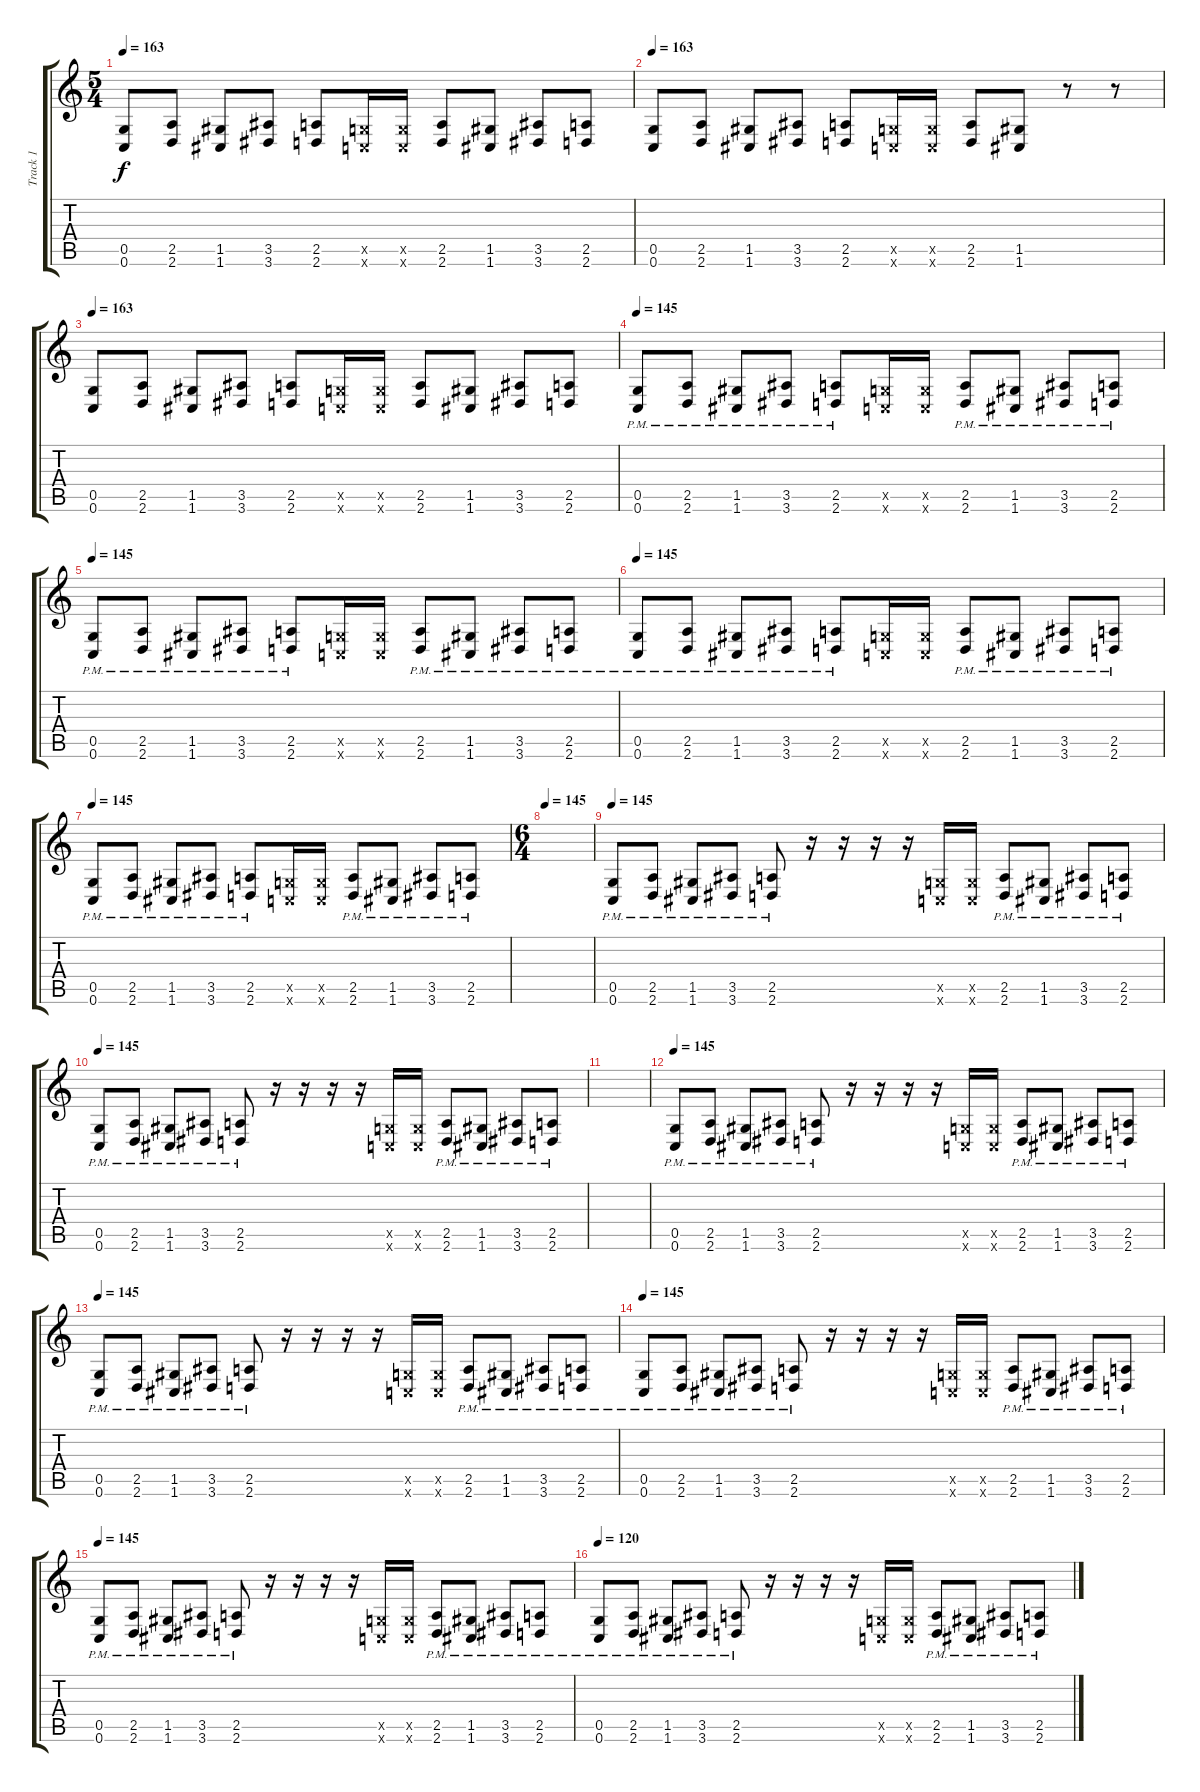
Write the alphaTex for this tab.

\track ("Track 1" "Track 1") {instrument distortionguitar}
\staff {score tabs}
\tuning (D4 A3 F3 C3 G2 C2) {hide}
\ts (5 4)
\tempo 163
\clef g2
\ks c
(0.5 0.6).8{dy f instrument distortionguitar} (2.5 2.6).8 (1.5 1.6).8 (3.5 3.6).8 (2.5 2.6).8 (0.5{x} 0.6{x}).16 (0.5{x} 0.6{x}).16 (2.5 2.6).8 (1.5 1.6).8 (3.5 3.6).8 (2.5 2.6).8 |
\tempo 163
(0.5 0.6).8{instrument distortionguitar} (2.5 2.6).8 (1.5 1.6).8 (3.5 3.6).8 (2.5 2.6).8 (0.5{x} 0.6{x}).16 (0.5{x} 0.6{x}).16 (2.5 2.6).8 (1.5 1.6).8 r.8 r.8 |
\tempo 163
(0.5 0.6).8{instrument distortionguitar} (2.5 2.6).8 (1.5 1.6).8 (3.5 3.6).8 (2.5 2.6).8 (0.5{x} 0.6{x}).16 (0.5{x} 0.6{x}).16 (2.5 2.6).8 (1.5 1.6).8 (3.5 3.6).8 (2.5 2.6).8 |
\tempo 145
(0.5{pm} 0.6{pm}).8 (2.5{pm} 2.6{pm}).8 (1.5{pm} 1.6{pm}).8 (3.5{pm} 3.6{pm}).8 (2.5{pm} 2.6{pm}).8 (0.5{x} 0.6{x}).16 (0.5{x} 0.6{x}).16 (2.5{pm} 2.6{pm}).8 (1.5{pm} 1.6{pm}).8 (3.5{pm} 3.6{pm}).8 (2.5{pm} 2.6{pm}).8 |
\tempo 145
(0.5{pm} 0.6{pm}).8 (2.5{pm} 2.6{pm}).8 (1.5{pm} 1.6{pm}).8 (3.5{pm} 3.6{pm}).8 (2.5{pm} 2.6{pm}).8 (0.5{x} 0.6{x}).16 (0.5{x} 0.6{x}).16 (2.5{pm} 2.6{pm}).8 (1.5{pm} 1.6{pm}).8 (3.5{pm} 3.6{pm}).8 (2.5{pm} 2.6{pm}).8 |
\tempo 145
(0.5{pm} 0.6{pm}).8 (2.5{pm} 2.6{pm}).8 (1.5{pm} 1.6{pm}).8 (3.5{pm} 3.6{pm}).8 (2.5{pm} 2.6{pm}).8 (0.5{x} 0.6{x}).16 (0.5{x} 0.6{x}).16 (2.5{pm} 2.6{pm}).8 (1.5{pm} 1.6{pm}).8 (3.5{pm} 3.6{pm}).8 (2.5{pm} 2.6{pm}).8 |
\tempo 145
(0.5{pm} 0.6{pm}).8 (2.5{pm} 2.6{pm}).8 (1.5{pm} 1.6{pm}).8 (3.5{pm} 3.6{pm}).8 (2.5{pm} 2.6{pm}).8 (0.5{x} 0.6{x}).16 (0.5{x} 0.6{x}).16 (2.5{pm} 2.6{pm}).8 (1.5{pm} 1.6{pm}).8 (3.5{pm} 3.6{pm}).8 (2.5{pm} 2.6{pm}).8 |
\ts (6 4)
\tempo 145
|
\tempo 145
(0.5{pm} 0.6{pm}).8 (2.5{pm} 2.6{pm}).8 (1.5{pm} 1.6{pm}).8 (3.5{pm} 3.6{pm}).8 (2.5{pm} 2.6{pm}).8 r.16 r.16 r.16 r.16 (0.5{x} 0.6{x}).16 (0.5{x} 0.6{x}).16 (2.5{pm} 2.6{pm}).8 (1.5{pm} 1.6{pm}).8 (3.5{pm} 3.6{pm}).8 (2.5{pm} 2.6{pm}).8 |
\tempo 145
(0.5{pm} 0.6{pm}).8 (2.5{pm} 2.6{pm}).8 (1.5{pm} 1.6{pm}).8 (3.5{pm} 3.6{pm}).8 (2.5{pm} 2.6{pm}).8 r.16 r.16 r.16 r.16 (0.5{x} 0.6{x}).16 (0.5{x} 0.6{x}).16 (2.5{pm} 2.6{pm}).8 (1.5{pm} 1.6{pm}).8 (3.5{pm} 3.6{pm}).8 (2.5{pm} 2.6{pm}).8 |
|
\tempo 145
(0.5{pm} 0.6{pm}).8 (2.5{pm} 2.6{pm}).8 (1.5{pm} 1.6{pm}).8 (3.5{pm} 3.6{pm}).8 (2.5{pm} 2.6{pm}).8 r.16 r.16 r.16 r.16 (0.5{x} 0.6{x}).16 (0.5{x} 0.6{x}).16 (2.5{pm} 2.6{pm}).8 (1.5{pm} 1.6{pm}).8 (3.5{pm} 3.6{pm}).8 (2.5{pm} 2.6{pm}).8 |
\tempo 145
(0.5{pm} 0.6{pm}).8 (2.5{pm} 2.6{pm}).8 (1.5{pm} 1.6{pm}).8 (3.5{pm} 3.6{pm}).8 (2.5{pm} 2.6{pm}).8 r.16 r.16 r.16 r.16 (0.5{x} 0.6{x}).16 (0.5{x} 0.6{x}).16 (2.5{pm} 2.6{pm}).8 (1.5{pm} 1.6{pm}).8 (3.5{pm} 3.6{pm}).8 (2.5{pm} 2.6{pm}).8 |
\tempo 145
(0.5{pm} 0.6{pm}).8 (2.5{pm} 2.6{pm}).8 (1.5{pm} 1.6{pm}).8 (3.5{pm} 3.6{pm}).8 (2.5{pm} 2.6{pm}).8 r.16 r.16 r.16 r.16 (0.5{x} 0.6{x}).16 (0.5{x} 0.6{x}).16 (2.5{pm} 2.6{pm}).8 (1.5{pm} 1.6{pm}).8 (3.5{pm} 3.6{pm}).8 (2.5{pm} 2.6{pm}).8 |
\tempo 145
(0.5{pm} 0.6{pm}).8 (2.5{pm} 2.6{pm}).8 (1.5{pm} 1.6{pm}).8 (3.5{pm} 3.6{pm}).8 (2.5{pm} 2.6{pm}).8 r.16 r.16 r.16 r.16 (0.5{x} 0.6{x}).16 (0.5{x} 0.6{x}).16 (2.5{pm} 2.6{pm}).8 (1.5{pm} 1.6{pm}).8 (3.5{pm} 3.6{pm}).8 (2.5{pm} 2.6{pm}).8 |
\tempo 120
(0.5{pm} 0.6{pm}).8 (2.5{pm} 2.6{pm}).8 (1.5{pm} 1.6{pm}).8 (3.5{pm} 3.6{pm}).8 (2.5{pm} 2.6{pm}).8 r.16 r.16 r.16 r.16 (0.5{x} 0.6{x}).16 (0.5{x} 0.6{x}).16 (2.5{pm} 2.6{pm}).8 (1.5{pm} 1.6{pm}).8 (3.5{pm} 3.6{pm}).8 (2.5{pm} 2.6{pm}).8
